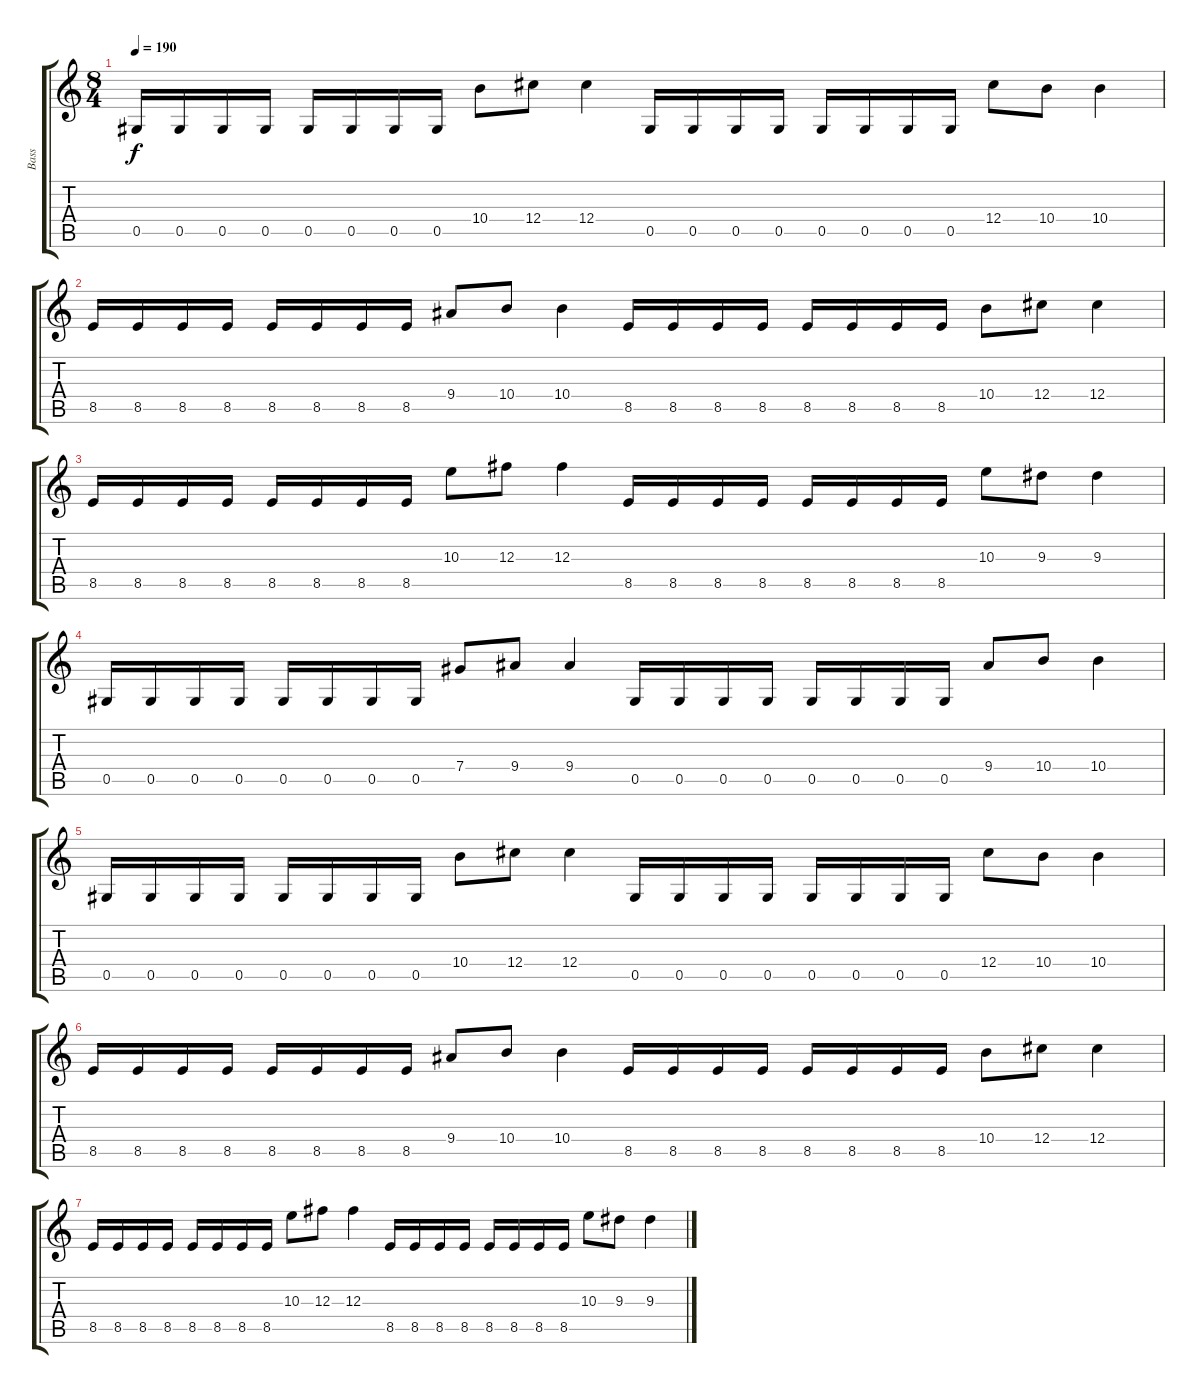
\track ("Bass" "Bass") {instrument electricbasspick}
\staff {score tabs}
\tuning (Eb4 Bb3 Gb3 Db3 Ab2 Eb2) {hide}
\ts (8 4)
\tempo 190
\clef g2
\ks c
0.5.16{dy f} 0.5.16 0.5.16 0.5.16 0.5.16 0.5.16 0.5.16 0.5.16 10.4.8 12.4.8 12.4.4 0.5.16 0.5.16 0.5.16 0.5.16 0.5.16 0.5.16 0.5.16 0.5.16 12.4.8 10.4.8 10.4.4 |
8.5.16 8.5.16 8.5.16 8.5.16 8.5.16 8.5.16 8.5.16 8.5.16 9.4.8 10.4.8 10.4.4 8.5.16 8.5.16 8.5.16 8.5.16 8.5.16 8.5.16 8.5.16 8.5.16 10.4.8 12.4.8 12.4.4 |
8.5.16 8.5.16 8.5.16 8.5.16 8.5.16 8.5.16 8.5.16 8.5.16 10.3.8 12.3.8 12.3.4 8.5.16 8.5.16 8.5.16 8.5.16 8.5.16 8.5.16 8.5.16 8.5.16 10.3.8 9.3.8 9.3.4 |
0.5.16 0.5.16 0.5.16 0.5.16 0.5.16 0.5.16 0.5.16 0.5.16 7.4.8 9.4.8 9.4.4 0.5.16 0.5.16 0.5.16 0.5.16 0.5.16 0.5.16 0.5.16 0.5.16 9.4.8 10.4.8 10.4.4 |
0.5.16 0.5.16 0.5.16 0.5.16 0.5.16 0.5.16 0.5.16 0.5.16 10.4.8 12.4.8 12.4.4 0.5.16 0.5.16 0.5.16 0.5.16 0.5.16 0.5.16 0.5.16 0.5.16 12.4.8 10.4.8 10.4.4 |
8.5.16 8.5.16 8.5.16 8.5.16 8.5.16 8.5.16 8.5.16 8.5.16 9.4.8 10.4.8 10.4.4 8.5.16 8.5.16 8.5.16 8.5.16 8.5.16 8.5.16 8.5.16 8.5.16 10.4.8 12.4.8 12.4.4 |
8.5.16 8.5.16 8.5.16 8.5.16 8.5.16 8.5.16 8.5.16 8.5.16 10.3.8 12.3.8 12.3.4 8.5.16 8.5.16 8.5.16 8.5.16 8.5.16 8.5.16 8.5.16 8.5.16 10.3.8 9.3.8 9.3.4
